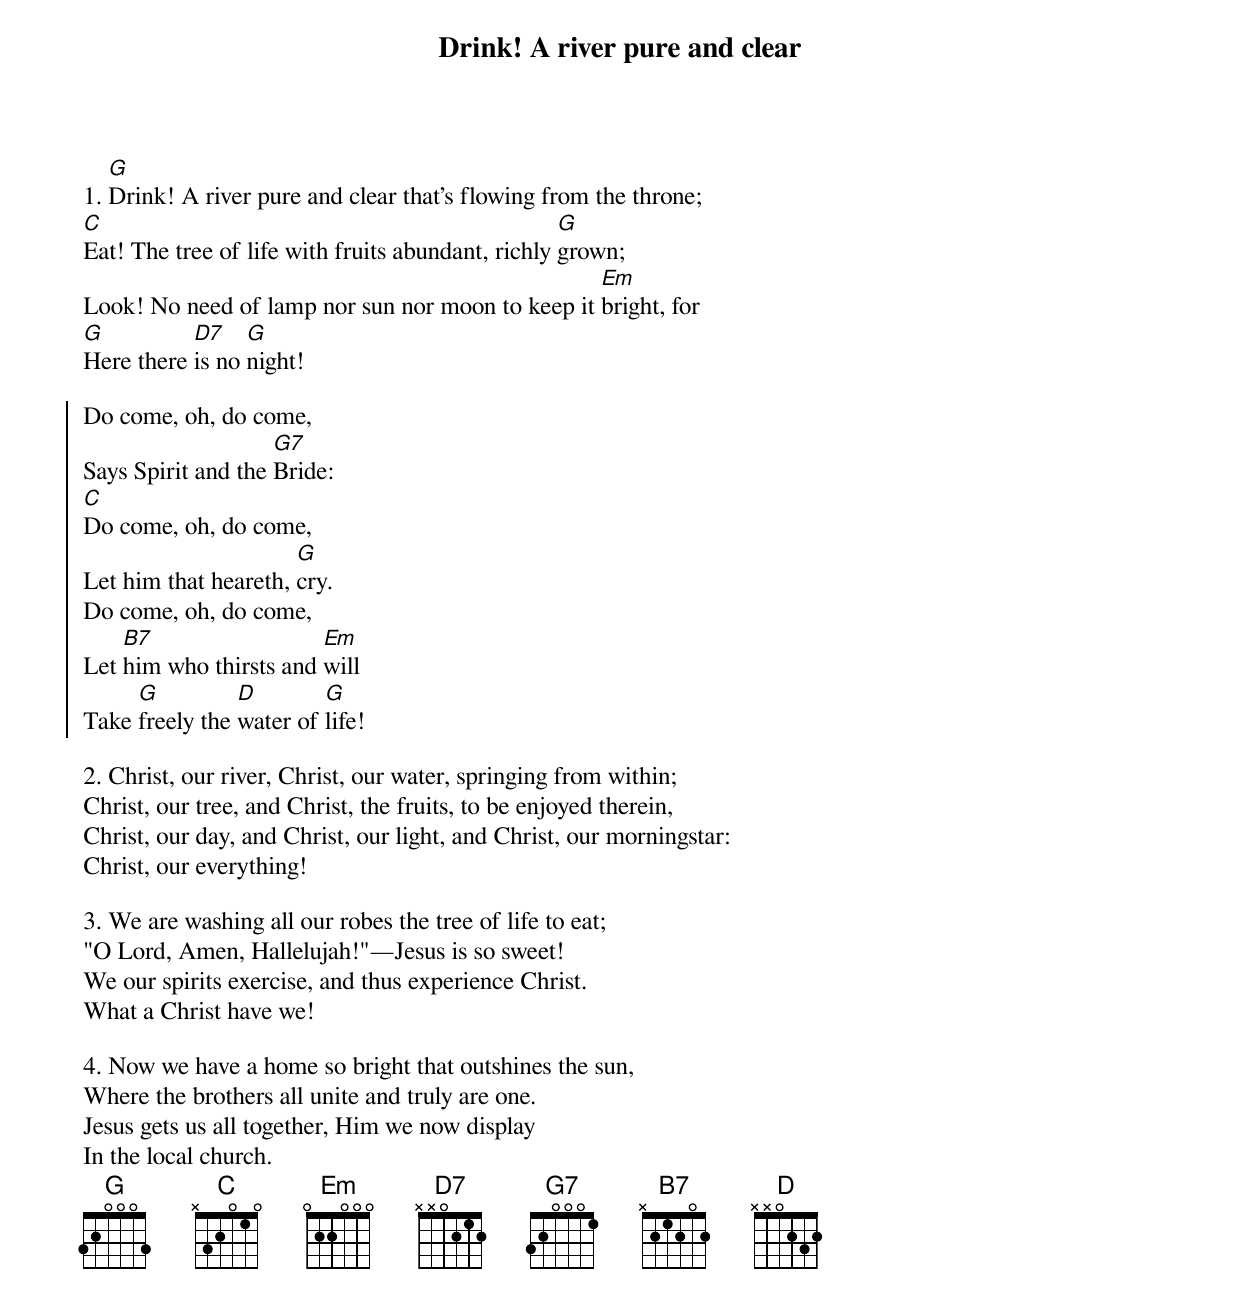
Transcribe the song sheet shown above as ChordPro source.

{t:Drink! A river pure and clear}

1. [G]Drink! A river pure and clear that's flowing from the throne;
[C]Eat! The tree of life with fruits abundant, richly [G]grown;
Look! No need of lamp nor sun nor moon to keep it [Em]bright, for
[G]Here there [D7]is no [G]night!

{soc}
Do come, oh, do come,
Says Spirit and the [G7]Bride:
[C]Do come, oh, do come,
Let him that heareth, [G]cry.
Do come, oh, do come,
Let [B7]him who thirsts and [Em]will
Take [G]freely the [D]water of [G]life!
{eoc}

2. Christ, our river, Christ, our water, springing from within;
Christ, our tree, and Christ, the fruits, to be enjoyed therein,
Christ, our day, and Christ, our light, and Christ, our morningstar:
Christ, our everything!

3. We are washing all our robes the tree of life to eat;
"O Lord, Amen, Hallelujah!"—Jesus is so sweet!
We our spirits exercise, and thus experience Christ.
What a Christ have we!

4. Now we have a home so bright that outshines the sun,
Where the brothers all unite and truly are one.
Jesus gets us all together, Him we now display
In the local church.
